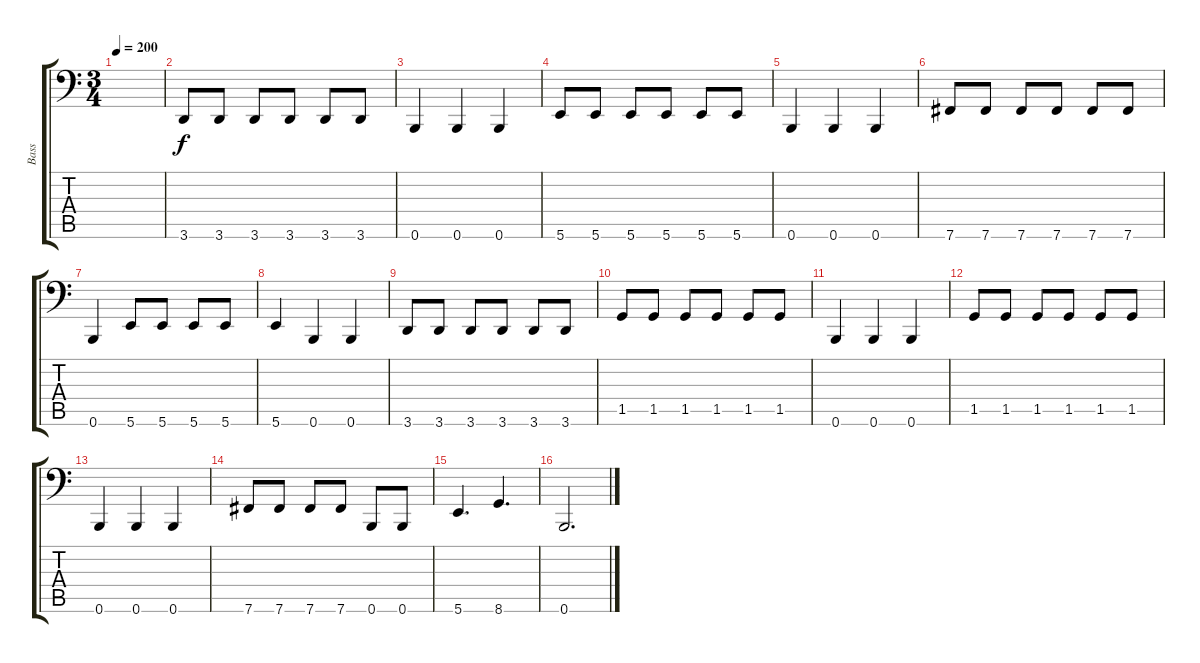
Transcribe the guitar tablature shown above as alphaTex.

\track ("Bass" "Bass") {instrument electricbassfinger}
\staff {score tabs}
\tuning (Db3 Ab2 E2 B1 Gb1 B0) {hide}
\ts (3 4)
\tempo 200
\clef f4
\ks c
|
3.6.8 3.6.8 3.6.8 3.6.8 3.6.8 3.6.8 |
0.6.4 0.6.4 0.6.4 |
5.6.8 5.6.8 5.6.8 5.6.8 5.6.8 5.6.8 |
0.6.4 0.6.4 0.6.4 |
7.6.8 7.6.8 7.6.8 7.6.8 7.6.8 7.6.8 |
0.6.4 5.6.8 5.6.8 5.6.8 5.6.8 |
5.6.4 0.6.4 0.6.4 |
3.6.8 3.6.8 3.6.8 3.6.8 3.6.8 3.6.8 |
1.5.8 1.5.8 1.5.8 1.5.8 1.5.8 1.5.8 |
0.6.4 0.6.4 0.6.4 |
1.5.8 1.5.8 1.5.8 1.5.8 1.5.8 1.5.8 |
0.6.4 0.6.4 0.6.4 |
7.6.8 7.6.8 7.6.8 7.6.8 0.6.8 0.6.8 |
5.6.4{d} 8.6.4{d} |
0.6.2{d}
